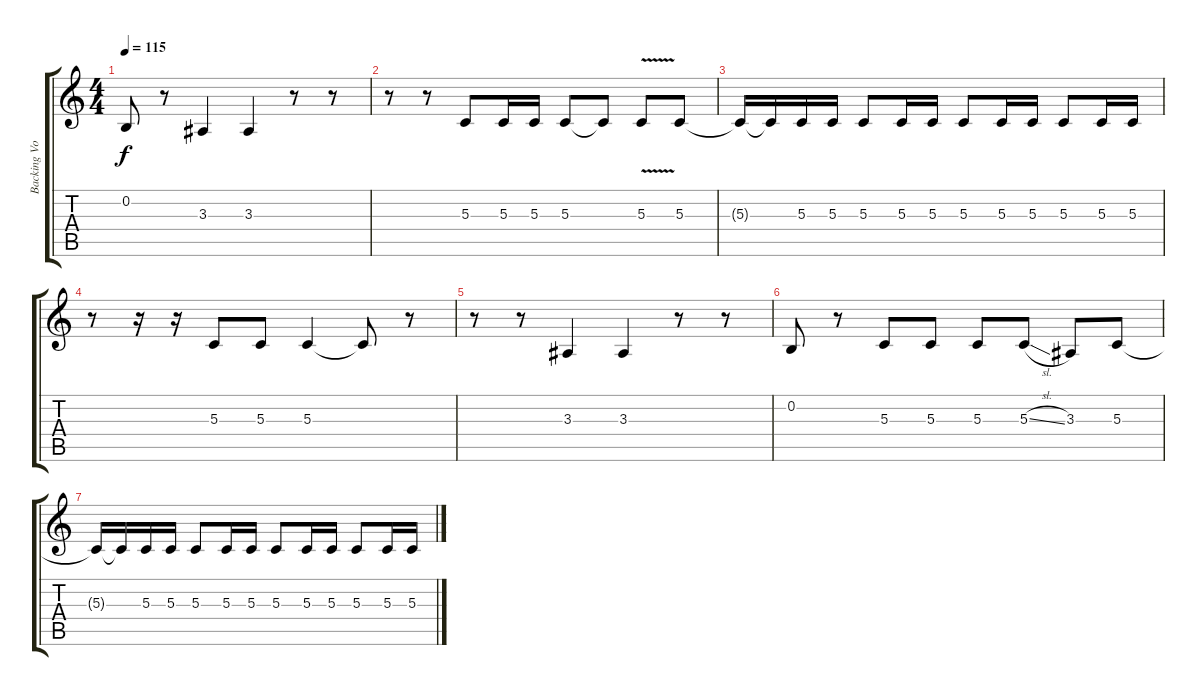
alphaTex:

\track ("Backing Vocals" "Backing Vo") {instrument lead1square}
\staff {score tabs}
\tuning (E4 B3 G3 D3 A2 E2) {hide}
\ts (4 4)
\tempo 115
\clef g2
\ks c
0.2.8{dy f} r.8 3.3.4 3.3.4 r.8 r.8 |
r.8 r.8 5.3.8 5.3.16 5.3.16 5.3.8 5.3{t}.8 5.3{v}.8 5.3.8 |
5.3{t}.16 5.3{t}.16 5.3.16 5.3.16 5.3.8 5.3.16 5.3.16 5.3.8 5.3.16 5.3.16 5.3.8 5.3.16 5.3.16 |
r.8 r.16 r.16 5.3.8 5.3.8 5.3.4 5.3{t}.8 r.8 |
r.8 r.8 3.3.4 3.3.4 r.8 r.8 |
0.2.8 r.8 5.3.8 5.3.8 5.3.8 5.3{sl}.8 3.3.8 5.3.8 |
5.3{t}.16 5.3{t}.16 5.3.16 5.3.16 5.3.8 5.3.16 5.3.16 5.3.8 5.3.16 5.3.16 5.3.8 5.3.16 5.3.16
